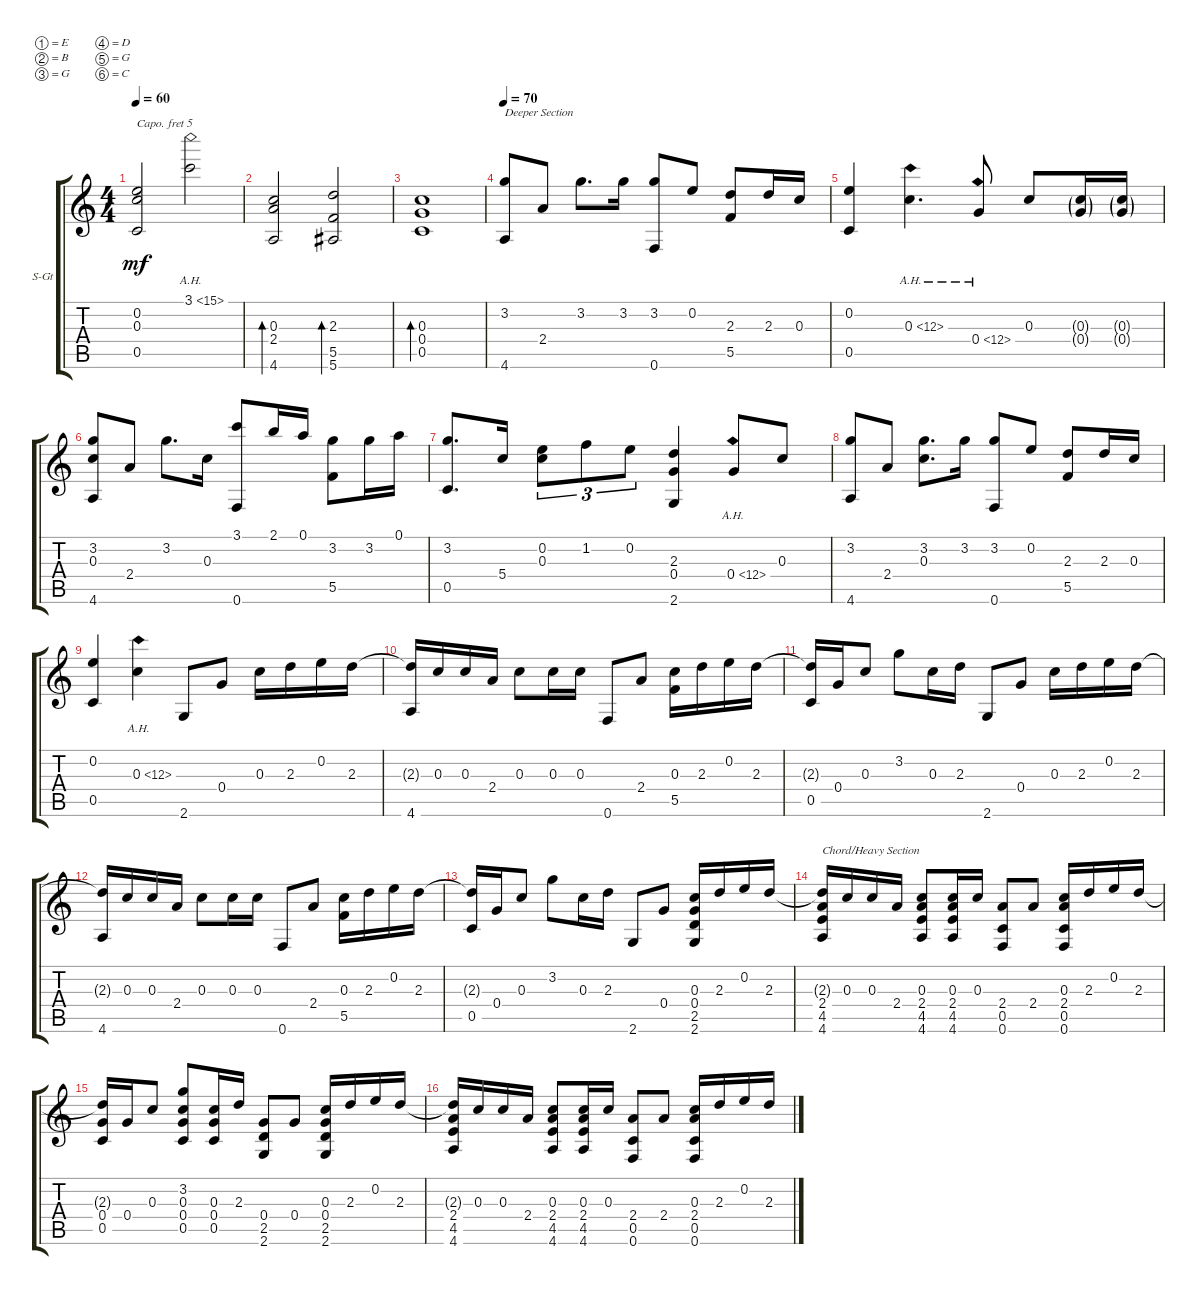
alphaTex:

\defaultSystemsLayout 4
\bracketExtendMode groupsimilarinstruments
\firstSystemTrackNameOrientation horizontal
\otherSystemsTrackNameOrientation horizontal
\track ("Steel Guitar" "S-Gt") {instrument acousticguitarsteel}
\staff {score tabs}
\capo 5
\tuning (E4 B3 G3 D3 G2 C2)
\ts (4 4)
\tempo 60
\clef g2
\ks c
(0.5{t} 0.3{t} 0.2{t}).2{dy mf} 3.1{ah 12}.2 |
(4.6 2.4 0.3).2{bd 73} (5.6 5.5 2.3).2{bd 70} |
(0.5 0.4 0.3).1{bd 67} |
\tempo 70
(4.6 3.2).8{txt "Deeper Section"} 2.4.8 3.2.8{d} 3.2.16 (0.6 3.2).8 0.2.8 (5.5 2.3).8 2.3.16 0.3.16 |
(0.5 0.2).4 0.3{ah 12}.4{d} 0.4{ah 12}.8 0.3.8 (0.4{g} 0.3{g}).16 (0.4{g} 0.3{g}).16 |
(4.6 0.3 3.2).8 2.4.8 3.2.8{d} 0.3.16 (0.6 3.1).8 2.1.16 0.1.16 (5.5 3.2).8 3.2.16 0.1.16 |
(0.5 3.2).8{d} 5.4.16 (0.3 0.2).8{tu (3 2)} 1.2.8{tu (3 2)} 0.2.8{tu (3 2)} (2.6 0.4 2.3).4 0.4{ah 12}.8 0.3.8 |
(4.6 3.2).8 2.4.8 (0.3 3.2).8{d} 3.2.16 (0.6 3.2).8 0.2.8 (5.5 2.3).8 2.3.16 0.3.16 |
(0.5 0.2).4 0.3{ah 12}.4 2.6.8 0.4.8 0.3.16 2.3.16 0.2.16 2.3.16 |
(4.6 2.3{t}).16 0.3.16 0.3.16 2.4.16 0.3.8 0.3.16 0.3.16 0.6.8 2.4.8 (5.5 0.3).16 2.3.16 0.2.16 2.3.16 |
(0.5 2.3{t}).16 0.4.16 0.3.8 3.2.8 0.3.16 2.3.16 2.6.8 0.4.8 0.3.16 2.3.16 0.2.16 2.3.16 |
(4.6 2.3{t}).16 0.3.16 0.3.16 2.4.16 0.3.8 0.3.16 0.3.16 0.6.8 2.4.8 (5.5 0.3).16 2.3.16 0.2.16 2.3.16 |
(0.5 2.3{t}).16 0.4.16 0.3.8 3.2.8 0.3.16 2.3.16 2.6.8 0.4.8 (2.6 2.5 0.4 0.3).16 2.3.16 0.2.16 2.3.16 |
(4.6 4.5 2.4 2.3{t}).16{txt "Chord/Heavy Section"} 0.3.16 0.3.16 2.4.16 (4.6 4.5 2.4 0.3).8 (4.6 4.5 2.4 0.3).16 0.3.16 (0.6 0.5 2.4).8 2.4.8 (0.6 0.5 2.4 0.3).16 2.3.16 0.2.16 2.3.16 |
(0.5 0.4 2.3{t}).16 0.4.16 0.3.8 (0.5 0.4 0.3 3.2).8 (0.5 0.4 0.3).16 2.3.16 (2.6 2.5 0.4).8 0.4.8 (2.6 2.5 0.4 0.3).16 2.3.16 0.2.16 2.3.16 |
(4.6 4.5 2.4 2.3{t}).16 0.3.16 0.3.16 2.4.16 (4.6 4.5 2.4 0.3).8 (4.6 4.5 2.4 0.3).16 0.3.16 (0.6 0.5 2.4).8 2.4.8 (0.6 0.5 2.4 0.3).16 2.3.16 0.2.16 2.3.16
